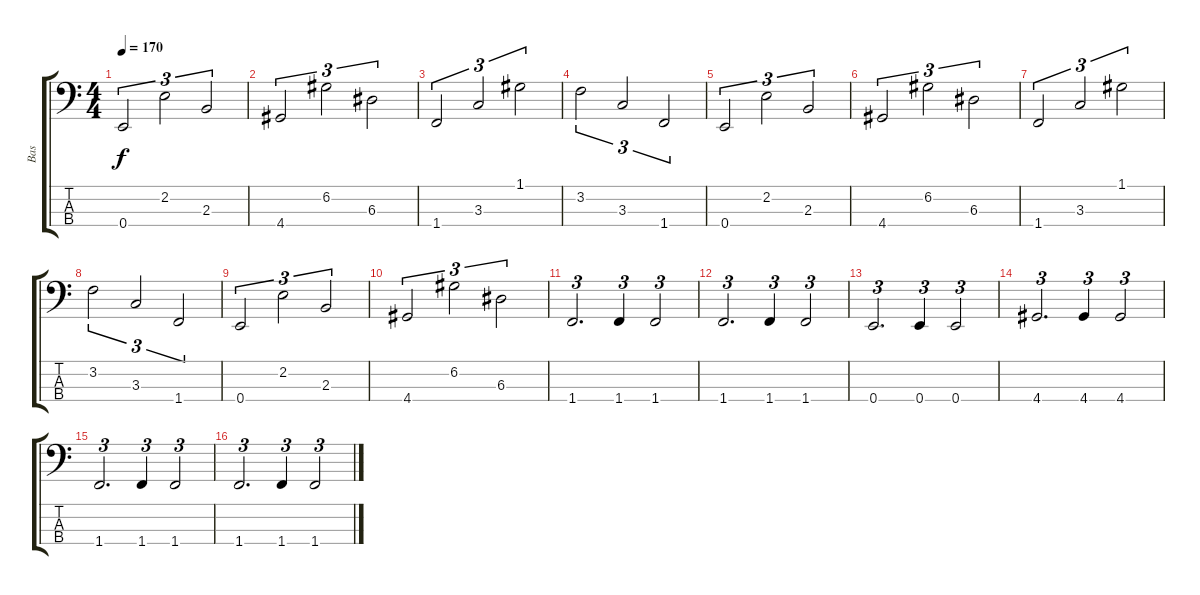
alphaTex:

\track ("Bas" "Bas") {instrument electricbasspick}
\staff {score tabs}
\tuning (G2 D2 A1 E1) {hide}
\ts (4 4)
\tempo 170
\clef f4
\ks c
0.4.2{tu (3 2) dy f} 2.2.2{tu (3 2)} 2.3.2{tu (3 2)} |
4.4.2{tu (3 2)} 6.2.2{tu (3 2)} 6.3.2{tu (3 2)} |
1.4.2{tu (3 2)} 3.3.2{tu (3 2)} 1.1.2{tu (3 2)} |
3.2.2{tu (3 2)} 3.3.2{tu (3 2)} 1.4.2{tu (3 2)} |
0.4.2{tu (3 2)} 2.2.2{tu (3 2)} 2.3.2{tu (3 2)} |
4.4.2{tu (3 2)} 6.2.2{tu (3 2)} 6.3.2{tu (3 2)} |
1.4.2{tu (3 2)} 3.3.2{tu (3 2)} 1.1.2{tu (3 2)} |
3.2.2{tu (3 2)} 3.3.2{tu (3 2)} 1.4.2{tu (3 2)} |
0.4.2{tu (3 2)} 2.2.2{tu (3 2)} 2.3.2{tu (3 2)} |
4.4.2{tu (3 2)} 6.2.2{tu (3 2)} 6.3.2{tu (3 2)} |
1.4.2{d tu (3 2)} 1.4.4{tu (3 2)} 1.4.2{tu (3 2)} |
1.4.2{d tu (3 2)} 1.4.4{tu (3 2)} 1.4.2{tu (3 2)} |
0.4.2{d tu (3 2)} 0.4.4{tu (3 2)} 0.4.2{tu (3 2)} |
4.4.2{d tu (3 2)} 4.4.4{tu (3 2)} 4.4.2{tu (3 2)} |
1.4.2{d tu (3 2)} 1.4.4{tu (3 2)} 1.4.2{tu (3 2)} |
1.4.2{d tu (3 2)} 1.4.4{tu (3 2)} 1.4.2{tu (3 2)}
